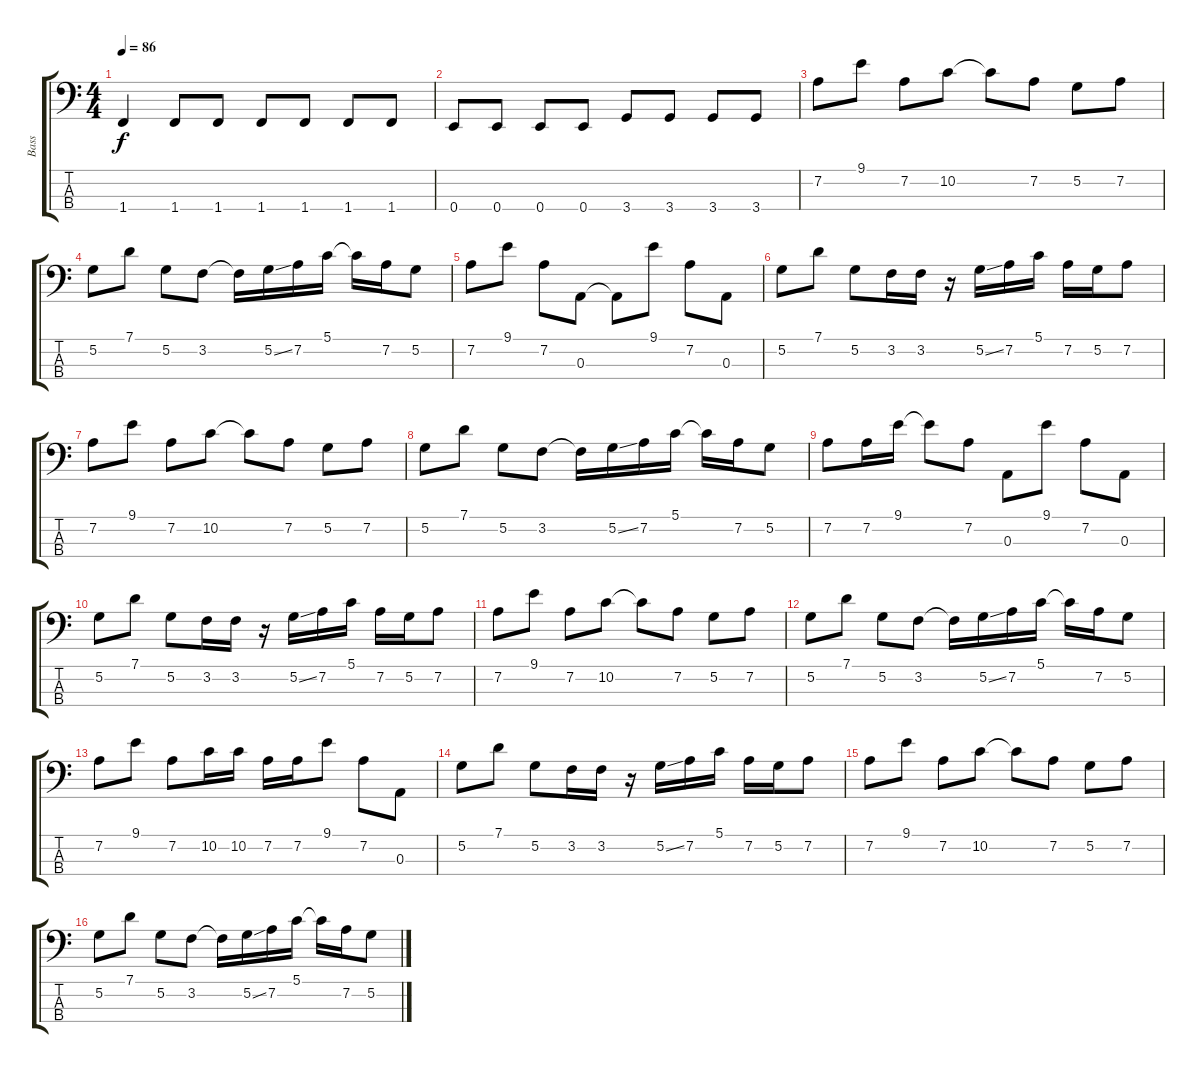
\track ("Bass" "Bass") {instrument electricbassfinger}
\staff {score tabs}
\tuning (G2 D2 A1 E1) {hide}
\ts (4 4)
\tempo 86
\clef f4
\ks c
1.4.4{dy f} 1.4.8 1.4.8 1.4.8 1.4.8 1.4.8 1.4.8 |
0.4.8 0.4.8 0.4.8 0.4.8 3.4.8 3.4.8 3.4.8 3.4.8 |
7.2.8 9.1.8 7.2.8 10.2.8 10.2{t}.8 7.2.8 5.2.8 7.2.8 |
5.2.8 7.1.8 5.2.8 3.2.8 3.2{t}.16 5.2{ss}.16 7.2.16 5.1.16 5.1{t}.16 7.2.16 5.2.8 |
7.2.8 9.1.8 7.2.8 0.3.8 0.3{t}.8 9.1.8 7.2.8 0.3.8 |
5.2.8 7.1.8 5.2.8 3.2.16 3.2.16 r.16 5.2{ss}.16 7.2.16 5.1.16 7.2.16 5.2.16 7.2.8 |
7.2.8 9.1.8 7.2.8 10.2.8 10.2{t}.8 7.2.8 5.2.8 7.2.8 |
5.2.8 7.1.8 5.2.8 3.2.8 3.2{t}.16 5.2{ss}.16 7.2.16 5.1.16 5.1{t}.16 7.2.16 5.2.8 |
7.2.8 7.2.16 9.1.16 9.1{t}.8 7.2.8 0.3.8 9.1.8 7.2.8 0.3.8 |
5.2.8 7.1.8 5.2.8 3.2.16 3.2.16 r.16 5.2{ss}.16 7.2.16 5.1.16 7.2.16 5.2.16 7.2.8 |
7.2.8 9.1.8 7.2.8 10.2.8 10.2{t}.8 7.2.8 5.2.8 7.2.8 |
5.2.8 7.1.8 5.2.8 3.2.8 3.2{t}.16 5.2{ss}.16 7.2.16 5.1.16 5.1{t}.16 7.2.16 5.2.8 |
7.2.8 9.1.8 7.2.8 10.2.16 10.2.16 7.2.16 7.2.16 9.1.8 7.2.8 0.3.8 |
5.2.8 7.1.8 5.2.8 3.2.16 3.2.16 r.16 5.2{ss}.16 7.2.16 5.1.16 7.2.16 5.2.16 7.2.8 |
7.2.8 9.1.8 7.2.8 10.2.8 10.2{t}.8 7.2.8 5.2.8 7.2.8 |
5.2.8 7.1.8 5.2.8 3.2.8 3.2{t}.16 5.2{ss}.16 7.2.16 5.1.16 5.1{t}.16 7.2.16 5.2.8
